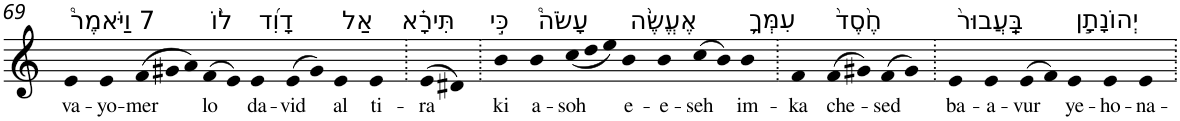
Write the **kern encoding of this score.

**kern	**text
*part1	*part1
*staff1	*staff1
*I"Piano	*
*I'Pno	*
!!LO:PB:g=z
*clefG2	*
*k[]	*
=69	=69
!LO:TX:a:t=7 וַיֹּאמֶר֩	!
!	!LO:LY:b
4e	va-
!	!LO:LY:b
4e	-yo-
*Xtuplet	*
!	!LO:LY:b
(>12f	-mer
12g#X	.
12a)	.
!LO:TX:a:t=ל֨וֹ	!
!	!LO:LY:b
(>8f	lo
8e)	.
!LO:TX:a:t=דָוִ֜ד	!
!	!LO:LY:b
4e	da-
!	!LO:LY:b
(>8e	-vid
8g#)	.
!LO:TX:a:t=אַל	!
!	!LO:LY:b
4e	al
!LO:TX:a:t=תִּירָ֗א	!
!	!LO:LY:b
4e	ti-
=70.	=70.
!	!LO:LY:b
(>8e	-ra
8d#X)	.
=71.	=71.
!LO:TX:a:t=כִּ֣י	!
!	!LO:LY:b
4b	ki
!LO:TX:a:t=עָשֹׂה֩	!
!	!LO:LY:b
4b	a-
!	!LO:LY:b
(<12cc	-soh
12dd	.
12ee)	.
!LO:TX:a:t=אֶעֱשֶׂ֨ה	!
!	!LO:LY:b
4b	e-
!	!LO:LY:b
4b	-e-
!	!LO:LY:b
(>8cc	-seh
8b)	.
!LO:TX:a:t=עִמְּךָ֥	!
!	!LO:LY:b
4b	im-
=72.	=72.
!	!LO:LY:b
4f	-ka
!LO:TX:a:t=חֶ֙סֶד֙	!
!	!LO:LY:b
(>8f	che-
8g#X)	.
!	!LO:LY:b
(>8f	-sed
8g#)	.
=73.	=73.
!LO:TX:a:t=בַּֽעֲבוּר֙	!
!	!LO:LY:b
4e	ba-
!	!LO:LY:b
4e	-a-
!	!LO:LY:b
(>8e	-vur
8f)	.
!LO:TX:a:t=יְהוֹנָתָ֣ן	!
!	!LO:LY:b
4e	ye-
!	!LO:LY:b
4e	-ho-
!	!LO:LY:b
4e	-na-
=.	=.
*-	*-
